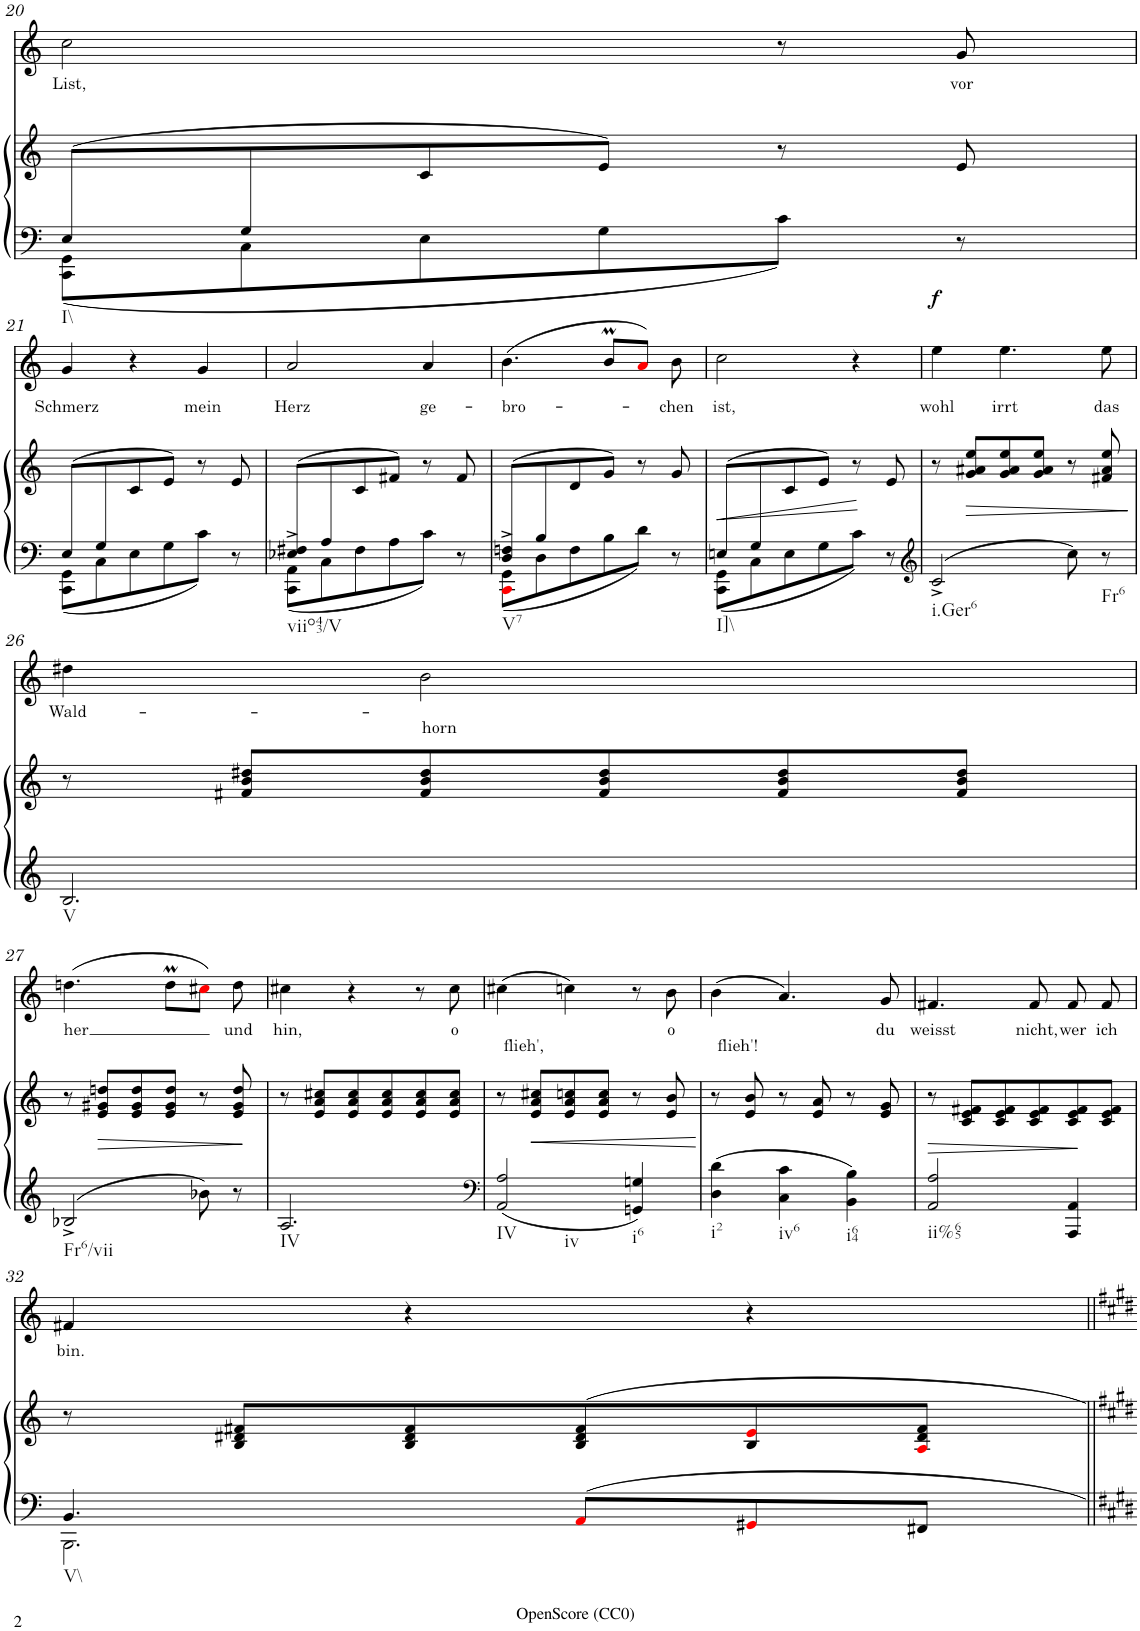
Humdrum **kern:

**kern	**kern	**dynam	**kern	**text	**dynam
*part2	*part2	*part2	*part1	*part1	*part1
*staff3	*staff2	*staff2/3	*staff1	*staff1	*staff1
*I"Piano	*	*	*I"Voice	*	*
*I'Pno	*	*	*	*	*
!!LO:PB:g=z
*clefF4	*clefG2	*	*clefG2	*	*
*k[]	*k[]	*	*k[]	*	*
*M3/4	*M3/4	*	*M3/4	*	*
=20	=20	=20	=20	=20	=20
*^	*	*	*	*	*
!LO:TX:b:t=I\\	!	!	!	!	!	!
!	!	!	!	!	!LO:LY:b	!
(>8E/L	8CC\ 8GG\L	4ryy	.	2cc\	List,	.
8G/	8C\	.	.	.	.	.
2ryy	8E\	8c/	.	.	.	.
.	8G\	8e/J)	.	.	.	.
.	8c\J	8r	.	8r	.	.
!	!	!	!	!	!LO:LY:b	!
.	8r	8e/	.	8g/	vor	.
!!LO:LB:g=z
=21	=21	=21	=21	=21	=21	=21
!	!	!	!	!	!LO:LY:b	!
(>8E/L	8CC\ 8GG\L	4ryy	.	4g/	Schmerz	.
8G/	8C\	.	.	.	.	.
2ryy	8E\	8c/	.	4r	.	.
.	8G\	8e/J)	.	.	.	.
!	!	!	!	!	!LO:LY:b	!
.	8c\J	8r	.	4g/	mein	.
.	8r	8e/	.	.	.	.
=22	=22	=22	=22	=22	=22	=22
!LO:TX:b:t=viio43/V	!	!	!	!	!	!
!	!	!	!	!	!LO:LY:b	!
(>8E-X/ 8F#X/L	8CC\^ 8AA\^L	4ryy	.	2a/	Herz	.
8A/	8C\	.	.	.	.	.
2ryy	8F#\	8c/	.	.	.	.
.	8A\	8f#X/J)	.	.	.	.
!	!	!	!	!	!LO:LY:b	!
.	8c\J	8r	.	4a/	ge-	.
.	8r	8f#/	.	.	.	.
=23	=23	=23	=23	=23	=23	=23
!LO:TX:b:t=V7	!	!	!	!	!	!
!	!	!	!	!	!LO:LY:b	!
(>8D/ 8Fn/L	8CCi\^ 8GG\^L	4ryy	.	(4.b\	-bro-	.
8B/	8D\	.	.	.	.	.
2ryy	8F\	8d/	.	.	.	.
.	8B\	8g/J)	.	8bm/L	.	.
.	8d\J	8r	.	8ai/J)	.	.
!	!	!	!	!	!LO:LY:b	!
.	8r	8g/	.	8b\	-chen	.
=24	=24	=24	=24	=24	=24	=24
!LO:TX:b:t=I]\\	!	!	!	!	!	!
!	!	!	!LO:HP:b=2	!	!LO:LY:b	!
(>8En/L	8CC\ 8GG\L	4ryy	<	2cc\	ist,	.
8G/	8C\	.	.	.	.	.
2ryy	8E\	8c/	.	.	.	.
.	8G\	8e/J)	.	.	.	.
.	8c\J	8r	.	4r	.	.
.	8r	8e/	[	.	.	.
*v	*v	*	*	*	*	*
=25	=25	=25	=25	=25	=25
*clefG2	*	*	*	*	*
*^	*	*	*	*	*
!LO:TX:b:t=i.Ger6	!	!	!	!	!	!
!	!	!	!	!	!LO:LY:b	!LO:DY:a
*v	*v	*	*	*	*	*
2c^/	8r	.	4ee\	wohl	f
!	!	!LO:HP:b	!	!	!
.	8g/ 8a#X/ 8ee/L	>	.	.	.
!	!	!	!	!LO:LY:b	!
.	8g/ 8a#/ 8ee/	.	4.ee\	irrt	.
.	8g/ 8a#/ 8ee/J	.	.	.	.
8cc\	8r	.	.	.	.
!LO:TX:b:t=Fr6	!	!	!	!	!
!	!	!	!	!LO:LY:b	!
8r	8f#X/ 8a#/ 8ee/	.	8ee\	das	.
.	.	]	.	.	.
!!LO:LB:g=z
=26	=26	=26	=26	=26	=26
!LO:TX:b:t=V	!	!	!	!	!
!	!	!	!	!LO:LY:b	!
2.B/	8r	.	4dd#X\	Wald-	.
.	8f#X/ 8b/ 8dd#X/L	.	.	.	.
!	!	!	!	!LO:LY:b	!
.	8f#/ 8b/ 8dd#/	.	2b\	-horn	.
.	8f#/ 8b/ 8dd#/	.	.	.	.
.	8f#/ 8b/ 8dd#/	.	.	.	.
.	8f#/ 8b/ 8dd#/J	.	.	.	.
!!LO:LB:g=z
=27	=27	=27	=27	=27	=27
!LO:TX:b:t=Fr6/vii	!	!	!	!	!
!	!	!	!	!LO:LY:b	!
2B-X^/	8r	.	(4.ddn\	her	.
!	!	!LO:HP:b	!	!	!
.	8e/ 8g#X/ 8ddn/L	>	.	.	.
.	8e/ 8g#/ 8dd/	.	.	.	.
.	8e/ 8g#/ 8dd/J	.	8ddM\L	.	.
8b-X\	8r	.	8cc#Xi\J)	.	.
!	!	!	!	!LO:LY:b	!
8r	8e/ 8g#/ 8dd/	.	8dd\	und	.
.	.	]	.	.	.
=28	=28	=28	=28	=28	=28
!LO:TX:b:t=IV	!	!	!	!	!
!	!	!	!	!LO:LY:b	!
2.A/	8r	.	4cc#X\	hin,	.
.	8e/ 8a/ 8cc#X/L	.	.	.	.
.	8e/ 8a/ 8cc#/	.	4r	.	.
.	8e/ 8a/ 8cc#/	.	.	.	.
.	8e/ 8a/ 8cc#/	.	8r	.	.
!	!	!	!	!LO:LY:b	!
.	8e/ 8a/ 8cc#/J	.	8cc#\	o	.
=29	=29	=29	=29	=29	=29
*clefF4	*	*	*	*	*
!LO:TX:b:t=IV	!	!	!	!	!
!LO:TX:b:t=iv	!	!	!	!	!
!	!	!	!	!LO:LY:b	!
2AA/ 2A/	8r	.	(4cc#X\	flieh',	.
!	!	!LO:HP:b	!	!	!
.	8e/ 8a/ 8cc#X/L	<	.	.	.
.	8e/ 8a/ 8ccn/	.	4ccn\)	.	.
.	8e/ 8a/ 8cc/J	.	.	.	.
!LO:TX:b:t=i6	!	!	!	!	!
4GGn/ 4Gn/	8r	.	8r	.	.
!	!	!	!	!LO:LY:b	!
.	8e/ 8b/	.	8b\	o	.
.	.	[	.	.	.
=30	=30	=30	=30	=30	=30
!LO:TX:b:t=i2	!	!	!	!	!
!	!	!	!	!LO:LY:b	!
4D\ 4d\	8r	.	(4b\	flieh'!	.
.	8e/ 8b/	.	.	.	.
!LO:TX:b:t=iv6	!	!	!	!	!
4C\ 4c\	8r	.	4.a/)	.	.
.	8e/ 8a/	.	.	.	.
!LO:TX:b:t=i64	!	!	!	!	!
4BB\ 4B\	8r	.	.	.	.
!	!	!	!	!LO:LY:b	!
.	8e/ 8g/	.	8g/	du	.
=31	=31	=31	=31	=31	=31
!LO:TX:b:t=ii%65	!	!	!	!	!
!	!	!LO:HP:b	!	!LO:LY:b	!
2AA/ 2A/	8r	>	4.f#X/	weisst	.
.	8c/ 8e/ 8f#X/L	.	.	.	.
.	8c/ 8e/ 8f#/	.	.	.	.
!	!	!	!	!LO:LY:b	!
.	8c/ 8e/ 8f#/	.	8f#/	nicht,	.
!	!	!	!	!LO:LY:b	!
4AAA/ 4AA/	8c/ 8e/ 8f#/	.	8f#/	wer	.
!	!	!	!	!LO:LY:b	!
.	8c/ 8e/ 8f#/J	.	8f#/	ich	.
.	.	]	.	.	.
!!LO:LB:g=z
=32	=32	=32	=32	=32	=32
*^	*	*	*	*	*
!LO:TX:b:t=V\\	!	!	!	!	!	!
!	!	!	!	!	!LO:LY:b	!
4.BB/	2.BBB\	8r	.	4f#X;</	bin.	.
.	.	8B/ 8d#X/ 8f#X/L	.	.	.	.
.	.	8B/ 8d#/ 8f#/	.	4r	.	.
8AAi/L	.	8B/ 8d#/ 8f#/	.	.	.	.
8GG#Xi/	.	8B/ 8ei/	.	4r	.	.
8FF#X/J	.	8Ai/ 8d#/ 8f#/J	.	.	.	.
*v	*v	*	*	*	*	*
=||	=||	=||	=||	=||	=||
*-	*-	*-	*-	*-	*-
